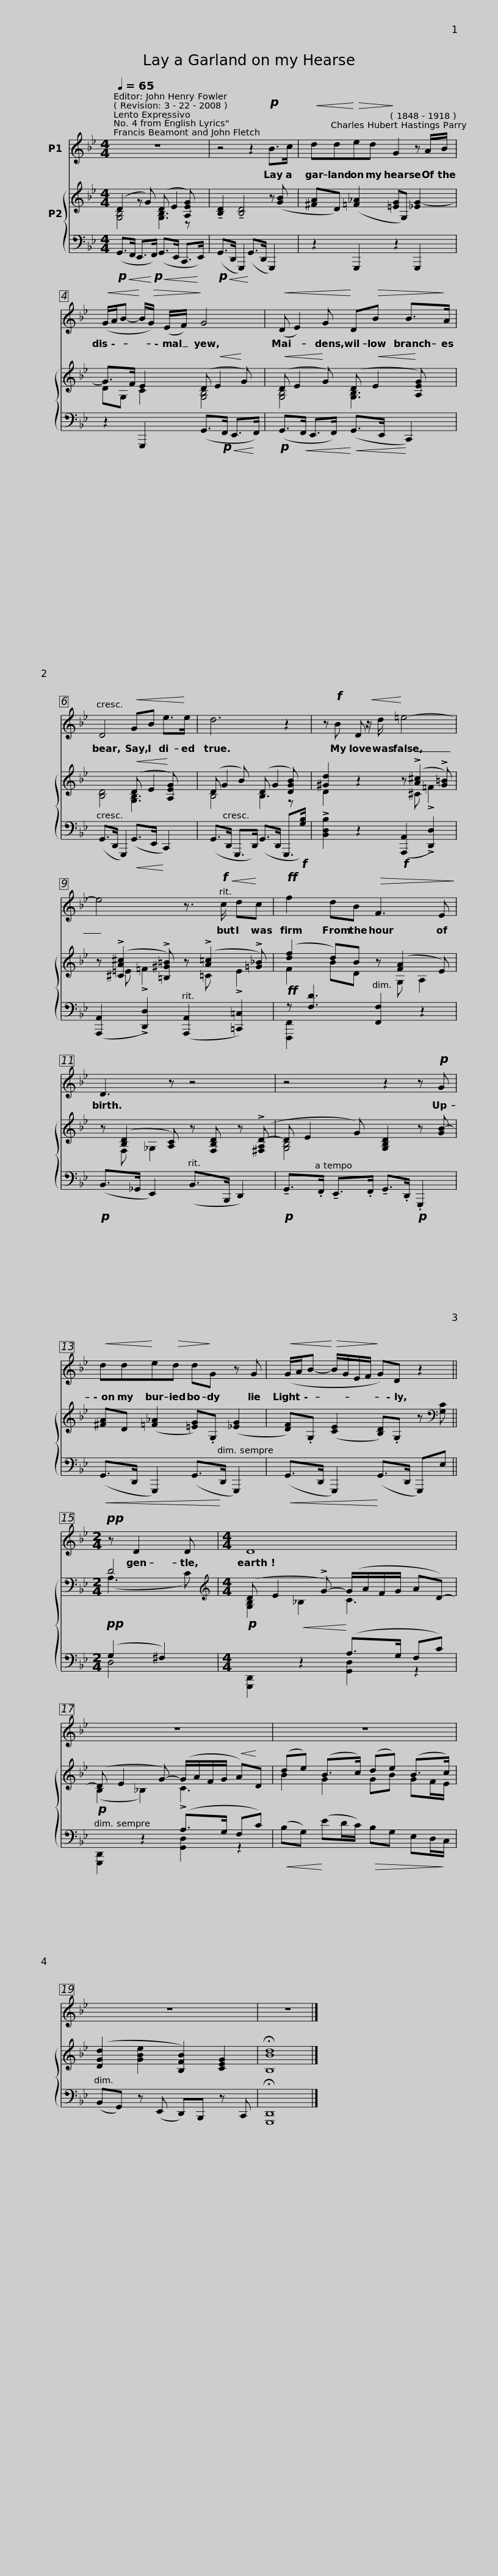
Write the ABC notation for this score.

X:1
%%score 1 { ( 2 3 ) ( 4 5 ) }
L:1/8
Q:1/4=65
M:4/4
I:linebreak $
K:Gmin
V:1 treble
V:2 treble
V:3 treble
V:4 bass
V:5 bass
V:1
 z8 | z4 z2!p! B>c |!<(! dd!<)!!>(!ed!>)! G2 z A/B/ |$!<(! (G/A/B-!<)! B/!>(!G/) (E/F/)!>)! G4 |!<(! (D E2) G!<)! D!>(!B B>!>)!A | %5
 D4!<(! GB e>!<)!e |$ d6 z2 | z!f! B D!<(! z/ d/!<)! =e4- | e4 z3/2!f!!<(! c/ d!<)!c |$!ff! f2 dB!>(! F3 E!>)! | %10
 D3 z z4 | z4 z2 z!p! G |$!<(! dd!<)!e!>(!d d!>)!G z G |!<(! (G/A/B-!<)!!>(! B/G/E/F/!>)! G)D z2 ||[M:2/4]!pp! z D2 D |$ %15
[M:4/4] D8 | z8 |$ z8 | z8 | z8 |] %20
V:2
 (D2 z G) (D E2 [A,EG]) | !tenuto![B,D]2 !tenuto![B,D]4 z ([GB] | [^FA]D) ([=F_A]2 [=EG]G,) [_EG-]2 |$ G>F E2 (D!<(! E2!<)! G) |!<(! (D E2!<)! G) (D!<(! E2!<)! [A,EG]) | %5
 x4!<(! (D E2!<)! [A,EG]) |$ (D G2 B) (D G2 [DGB]) | [^Gd]2 z2 z (!>![A^c]2 !>![G=B]) | z (!>![^CA^c]2 !>![=B,^G=B]) z (!>![A=c]2 !>![=G_B]) |$ ([df]2 d)B z ([FA]2 E) | %10
 z ([B,D]2 [A,C]) z [F,B,D] z (!>![^F,A,D-] | D E2 G) [G,B,D]2 z [GB-] |$ [^FA]D ([=F_A]2 [=EG]).G, ([_EG]2 | [DF]).G, ([CE]2 [B,D]).G, z[K:bass] [G,C] ||[M:2/4] D4 |$ %15
[M:4/4][K:treble] (D E2 !>!G-) (G/A/F/G/ AD-) | (D E2 G-) (G/A/F/G/!<(! A)!<)!D |$ (de) (B>c) (de) (B>c) | ([DGd]2 [GBe]2 [B,FB]2) [CEG]2 | !fermata![B,Bd]8 |] %20
V:3
 [G,B,]4 [G,B,]3 z | x8 | x8 |$ DG, C2 [G,B,]4 | [G,B,]4 [G,B,]3 x | %5
 [B,D]4 [G,B,]3 x |$ B,4 B,3 z | D2 x2 x ^C !>!=F2 | x =E !>!=F2 x =C !>!E2 |$ F2 BD x G, A,2 | %10
 x F, _G,2 x4 | [G,B,]4 x4 |$ x8 | x7[K:bass] x ||[M:2/4] (A,3 C) |$ %15
[M:4/4][K:treble] [G,B,]2 _B,2 C3 x | (B,2 _B,2) !>!C3 x |$ B2 G2 GB GF/E/ | x8 | x8 |] %20
V:4
!p!!<(! (G,,>F,, E,,>!<)!!p!F,,)!<(! (G,,>E,, C,,>!<)!E,,) |!p!!<(! (G,,>D,, G,,,2)!<)! (G,,>D,, G,,,2) | z2 G,,,2 z2 G,,,2 |$ z2 G,,,2 (G,,>!p!!<(!F,, E,,>!<)!F,,) |!p! (G,,>!<(!F,, E,,>F,,)!<)!!<(! (G,,>E,,!<)! C,,2) | %5
 (G,,>D,, G,,,2)!<(! (G,,>E,,!<)! C,,2) |$ (G,,>D,, G,,,>D,,) (G,,>D,, G,,,>!f![G,B,]) | !>![B,,D,B,]2 z2!f! ([A,,,A,,]2 !>![D,,D,]2) | ([A,,,A,,]2 !>![D,,D,]2) ([A,,,A,,]2 [=C,,=C,]2) |$!ff! z [F,D]3 [F,,F,]2 z2 | %10
!p! (B,,>_G,, E,,2) (B,,>B,,, D,,2) |!p! !tenuto!G,,>.F,, !tenuto!E,,>.F,, !tenuto!G,,>.D,,!p! .G,,,2 |$!<(! (G,,>D,, G,,,2) (G,,>!<)!D,, G,,,2) |!<(! (G,,>D,, G,,,2)!<)! (G,,>D,, G,,,)E, ||[M:2/4]!pp! (G,2 ^F,2) |$ %15
[M:4/4]!p! x2!<(! z2!<)! (A,>G, F,C) |!p! x2 z2 (A,>G, F,C) |$!<(! (B,G,)!<)! (ED/C/)!>(! B,G, E,D,/!>)!C,/ | (B,,G,,) z (E,, D,,)B,,, z C,, | !fermata![G,,,D,,]8 |] %20
V:5
 x8 | x8 | x8 |$ x8 | x8 | %5
 x8 |$ x8 | x8 | x8 |$ [F,,,F,,]2 x2 x4 | %10
 x8 | x8 |$ x8 | x8 ||[M:2/4] D,4 |$ %15
[M:4/4] [G,,,D,,]2 x2 [G,,D,]2 z2 | [G,,,D,,]2 x2 [G,,D,]2 z2 |$ x8 | x8 | x8 |] %20
